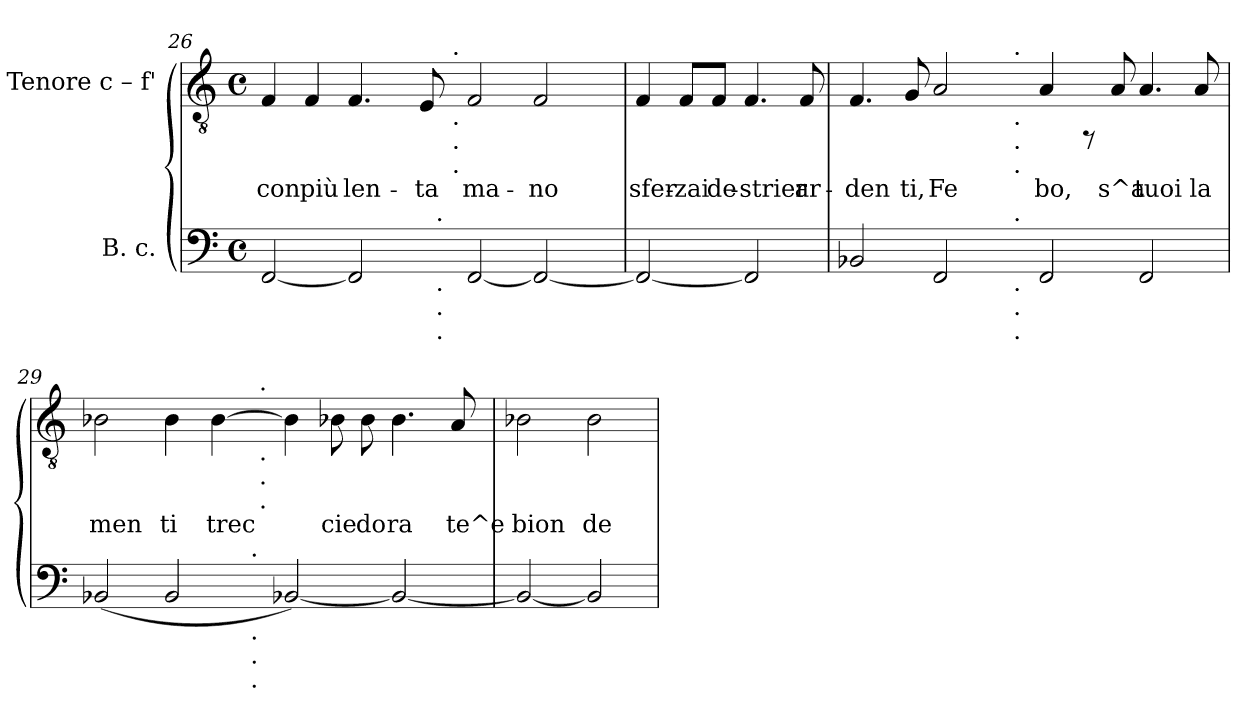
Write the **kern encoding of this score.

**kern	**kern	**text
*part2	*part1	*part1
*staff2	*staff1	*staff1
*I"B. c.	*I"Tenore  c – f'	*
*clefF4	*clefGv2	*
*k[]	*k[]	*
*C:	*C:	*
*M4/4	*M4/4	*
*met(c)	*met(c)	*
=26	=26	=26
!	!	!LO:LY:b:cj
*^	*^	*
[<2FF/	2ryy	4F/	2ryy	con
!	!	!	!	!LO:LY:b:cj
.	.	4F/	.	più
!	!	!	!	!LO:LY:b:cj
2FF/]	4ryy	4.F/	4ryy	len-
.	8ryy	.	8ryy	.
!	!	!	!	!LO:LY:b:cj
.	32.ryy	8E/	16ryy	-ta
!	!LO:TX:a:t=.	!	!	!
!	!LO:TX:b:t=.	!	!	!
!	!LO:TX:b:t=.	!	!	!
!	!LO:TX:b:t=.	!	!	!
.	1ryy	.	.	.
.	.	.	64ryy	.
!	!	!	!LO:TX:a:t=.	!
!	!	!	!LO:TX:b:t=.	!
!	!	!	!LO:TX:b:t=.	!
!	!	!	!LO:TX:b:t=.	!
.	.	.	1ryy	.
!	!	!	!	!LO:LY:b:cj
[<2FF/	.	2F/	.	ma-
!	!	!	!	!LO:LY:b:cj
2FF/_<	.	2F/	.	-no
.	16ryy	.	.	.
.	.	.	32.ryy	.
.	64ryy	.	.	.
=27	=27	=27	=27	=27
!	!	!	!	!LO:LY:b:cj
*v	*v	*	*	*
*	*v	*v	*
2FF/_<	4F/	sfer-
!	!	!LO:LY:b:cj
.	8F/L	-zai
!	!	!LO:LY:b:cj
.	8F/J	de-
!	!	!LO:LY:b:cj
2FF/]	4.F/	-strier
!	!	!LO:LY:b:cj
.	8F/	ar-
!!LO:LB:g=z
=28	=28	=28
!	!	!LO:LY:b:cj
*^	*^	*
2BB-X/	2ryy	4.F/	2ryy	-den
!	!	!	!	!LO:LY:b:cj
.	.	8G/	.	ti,
!	!	!	!	!LO:LY:b:cj
2FF/	4ryy	2A/	4ryy	Fe
.	8ryy	.	8ryy	.
.	64ryy	.	64ryy	.
!	!	!	!LO:TX:a:t=.	!
!	!	!	!LO:TX:b:t=.	!
!	!	!	!LO:TX:b:t=.	!
!	!	!	!LO:TX:b:t=.	!
!	!LO:TX:a:t=.	!	!	!
!	!LO:TX:b:t=.	!	!	!
!	!LO:TX:b:t=.	!	!	!
!	!LO:TX:b:t=.	!	!	!
.	1ryy	.	1ryy	.
!	!	!	!	!LO:LY:b:cj
2FF/	.	4A/	.	bo,
.	.	8rFF	.	.
!	!	!	!	!LO:LY:b:cj
.	.	8A/	.	s^a
!	!	!	!	!LO:LY:b:cj
2FF/	.	4.A/	.	tuoi
!	!	!	!	!LO:LY:b:cj
.	.	8A/	.	la
.	16..ryy	.	16..ryy	.
=29	=29	=29	=29	=29
!	!	!	!	!LO:LY:b:cj
(<2BB-X/	2ryy	2B-X\	2ryy	men
!	!	!	!	!LO:LY:b:cj
2BB-/	4ryy	4B-\	4ryy	ti
!	!	!	!	!LO:LY:b:cj
.	8ryy	[>4B-\	8ryy	trec
.	64ryy	.	32ryy	.
!	!LO:TX:a:t=.	!	!	!
!	!LO:TX:b:t=.	!	!	!
!	!LO:TX:b:t=.	!	!	!
!	!LO:TX:b:t=.	!	!	!
.	1ryy	.	.	.
!	!	!	!LO:TX:a:t=.	!
!	!	!	!LO:TX:b:t=.	!
!	!	!	!LO:TX:b:t=.	!
!	!	!	!LO:TX:b:t=.	!
.	.	.	1ryy	.
!	!	!	!	!LO:LY:b:cj
[<2BB-X/)	.	4B-\]	.	.
!	!	!	!	!LO:LY:b:cj
.	.	8B-X\	.	cie
!	!	!	!	!LO:LY:b:cj
.	.	8B-\	.	do
!	!	!	!	!LO:LY:b:cj
2BB-/_<	.	4.B-\	.	ra
!	!	!	!	!LO:LY:b:cj
.	.	8A/	.	te^e
.	16..ryy	.	.	.
.	.	.	16.ryy	.
=30	=30	=30	=30	=30
!	!	!	!	!LO:LY:b:cj
*v	*v	*	*	*
*	*v	*v	*
2BB-/_<	2B-X\	bion
!	!	!LO:LY:b:cj
2BB-/]	2B-\	de
=	=	=
*-	*-	*-
